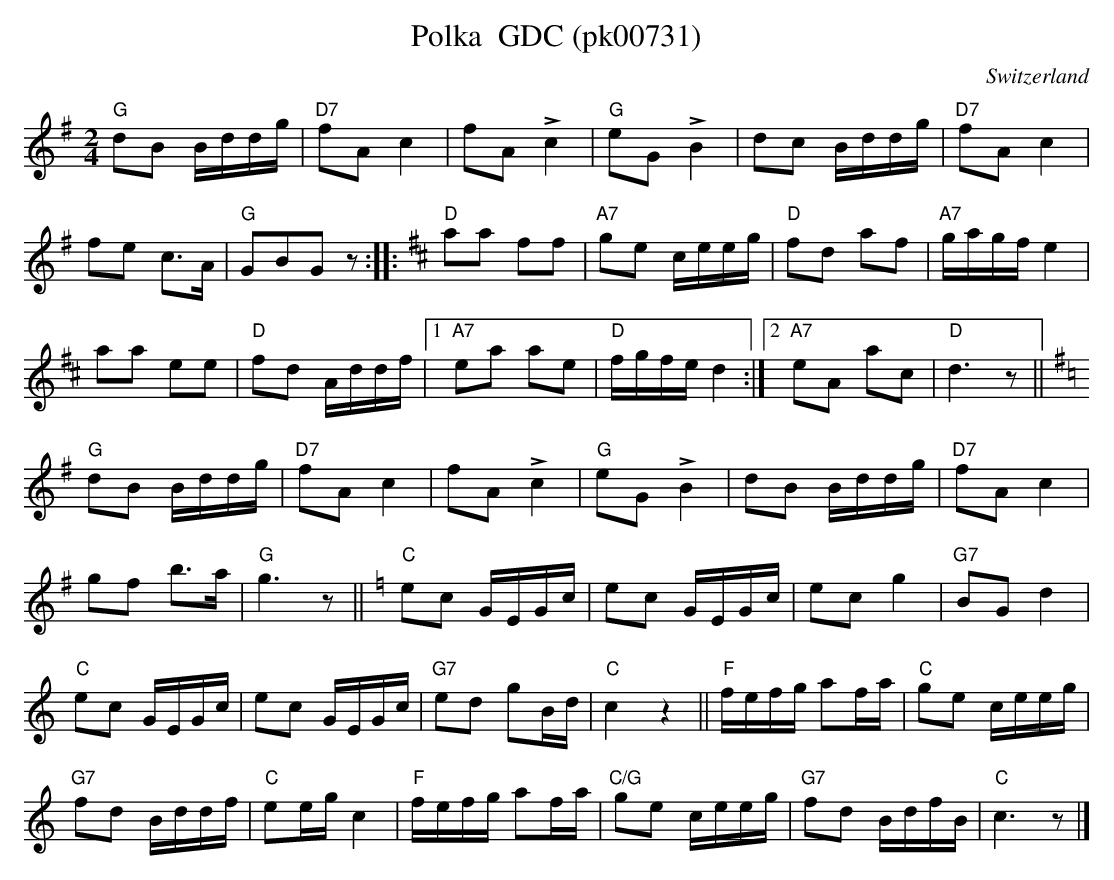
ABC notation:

X:1
T: Polka  GDC (pk00731)
O:Switzerland
M:2/4
L:1/8
K:G major
"G"dB B/d/d/g/ | "D7"fAc2 | fA!>!c2 | "G"eG!>!B2 | dc B/d/d/g/ | "D7"fAc2 |
fe c>A | "G"GBGz :: [K:D] "D"aa ff | "A7"ge c/e/e/g/ | "D"fd af | "A7"g/a/g/f/e2 |
aa ee | "D"fd A/d/d/f/ |1 "A7"ea ae | "D"f/g/f/e/d2 :|2 "A7"eA ac | "D"d3z || [K:G]
"G"dB B/d/d/g/ | "D7"fAc2 | fA!>!c2 | "G"eG!>!B2 | dB B/d/d/g/ | "D7"fAc2 |
gf b>a | "G"g3z || [K:C] [L:1/16] "C"e2c2 GEGc | e2c2 GEGc | e2c2g4 |  "G7"B2G2d4 |
"C"e2c2 GEGc | e2c2 GEGc | "G7"e2d2 g2Bd | "C"c4z4 || "F"fefg a2fa | "C"g2e2 ceeg |
"G7"f2d2 Bddf | "C"e2egc4 | "F"fefg a2fa | "C/G"g2e2 ceeg | "G7"f2d2 BdfB | "C"c6z2 |]
